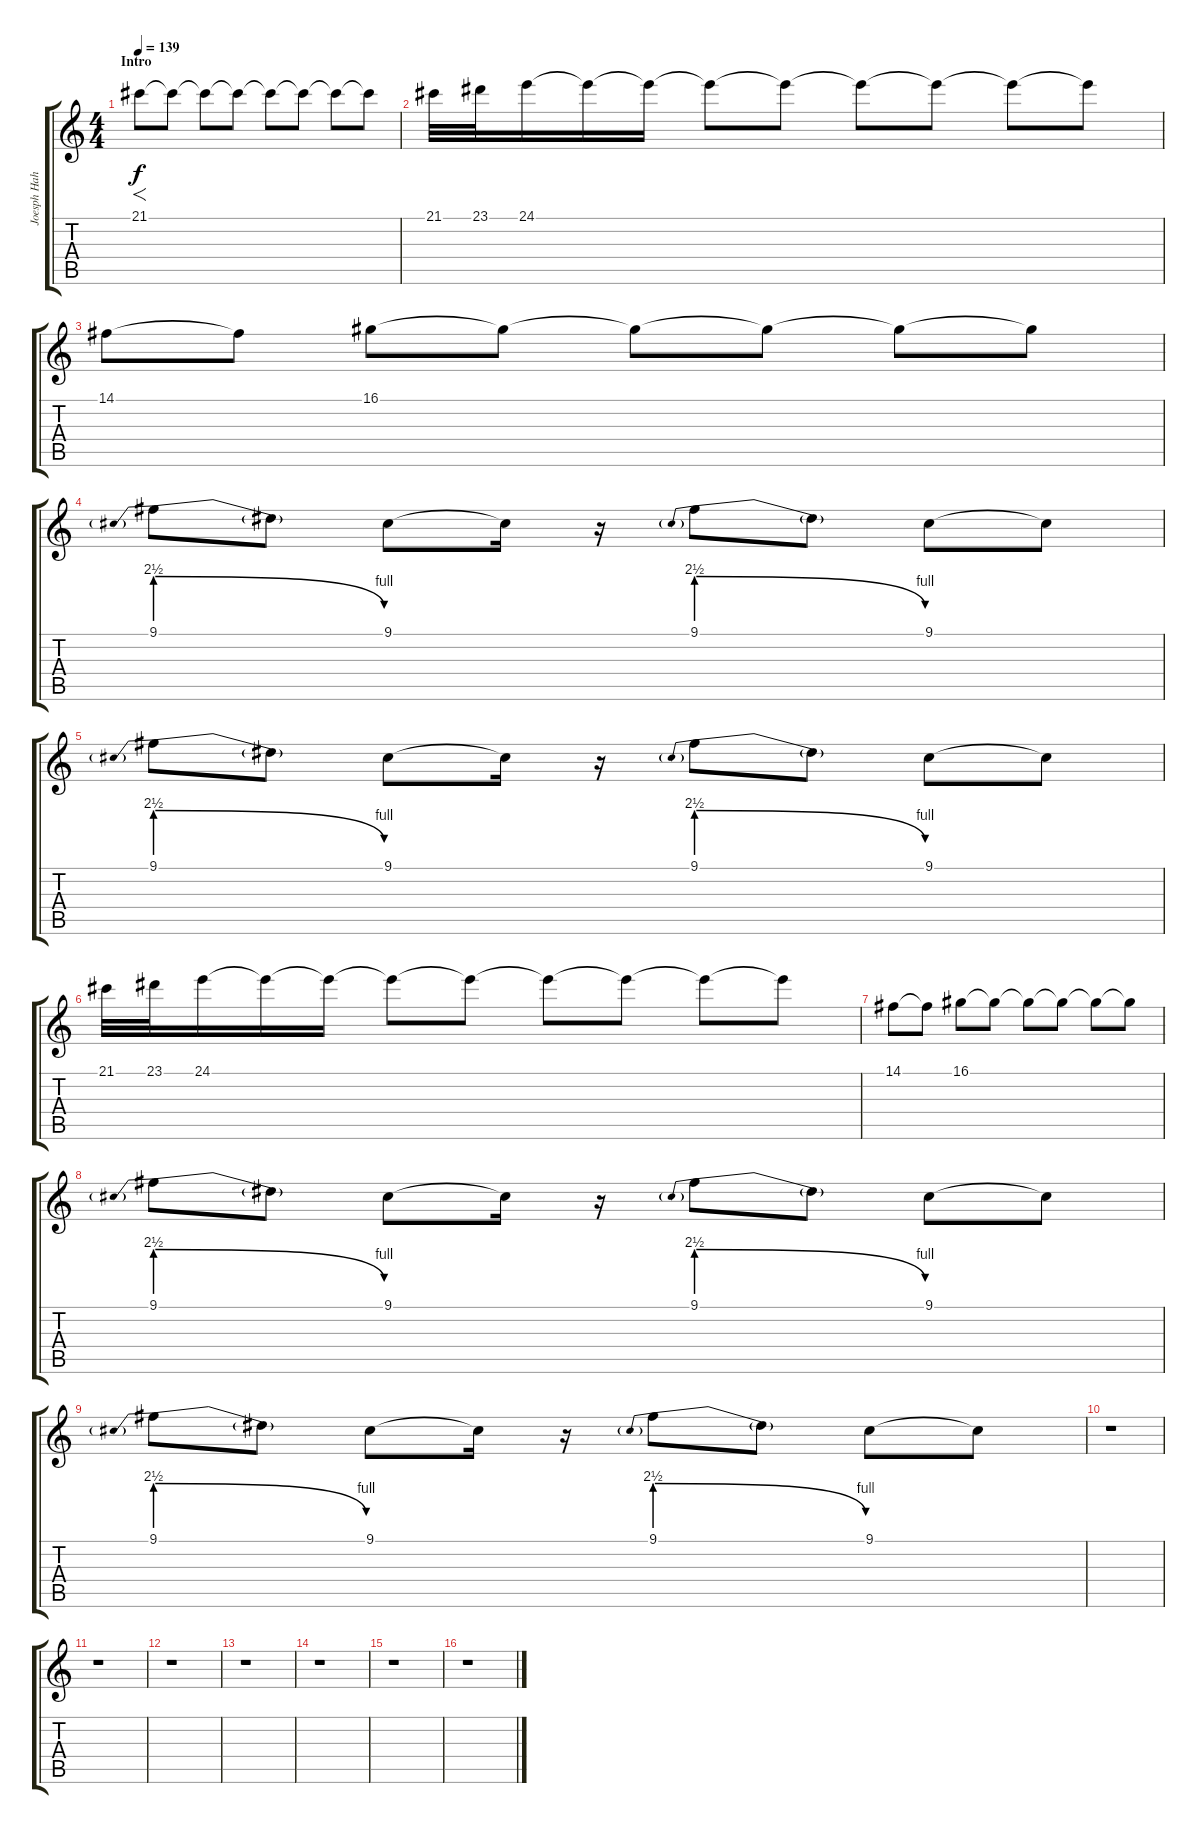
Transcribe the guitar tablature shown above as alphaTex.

\track ("Joesph Hahn" "Joesph Hah") {instrument synthstrings1}
\staff {score tabs}
\tuning (E4 B3 G3 D3 A2 E2) {hide}
\ts (4 4)
\section ("" "Intro")
\tempo 139
\clef g2
\ks c
21.1.8{f dy f instrument synthstrings1} 21.1{t}.8 21.1{t}.8 21.1{t}.8 21.1{t}.8 21.1{t}.8 21.1{t}.8 21.1{t}.8 |
21.1.32 23.1.32 24.1.16 24.1{t}.16 24.1{t}.16 24.1{t}.8 24.1{t}.8 24.1{t}.8 24.1{t}.8 24.1{t}.8 24.1{t}.8 |
14.1.8 14.1{t}.8 16.1.8 16.1{t}.8 16.1{t}.8 16.1{t}.8 16.1{t}.8 16.1{t}.8 |
9.1{be (prebendrelease 0 10 60 4)}.8 9.1{t}.8 9.1.8 9.1{t}.16 r.16 9.1{be (prebendrelease 0 10 60 4)}.8 9.1{t}.8 9.1.8 9.1{t}.8 |
9.1{be (prebendrelease 0 10 60 4)}.8 9.1{t}.8 9.1.8 9.1{t}.16 r.16 9.1{be (prebendrelease 0 10 60 4)}.8 9.1{t}.8 9.1.8 9.1{t}.8 |
21.1.32 23.1.32 24.1.16 24.1{t}.16 24.1{t}.16 24.1{t}.8 24.1{t}.8 24.1{t}.8 24.1{t}.8 24.1{t}.8 24.1{t}.8 |
14.1.8 14.1{t}.8 16.1.8 16.1{t}.8 16.1{t}.8 16.1{t}.8 16.1{t}.8 16.1{t}.8 |
9.1{be (prebendrelease 0 10 60 4)}.8 9.1{t}.8 9.1.8 9.1{t}.16 r.16 9.1{be (prebendrelease 0 10 60 4)}.8 9.1{t}.8 9.1.8 9.1{t}.8 |
9.1{be (prebendrelease 0 10 60 4)}.8 9.1{t}.8 9.1.8 9.1{t}.16 r.16 9.1{be (prebendrelease 0 10 60 4)}.8 9.1{t}.8 9.1.8 9.1{t}.8 |
r.1 |
r.1 |
r.1 |
r.1 |
r.1 |
r.1 |
r.1
